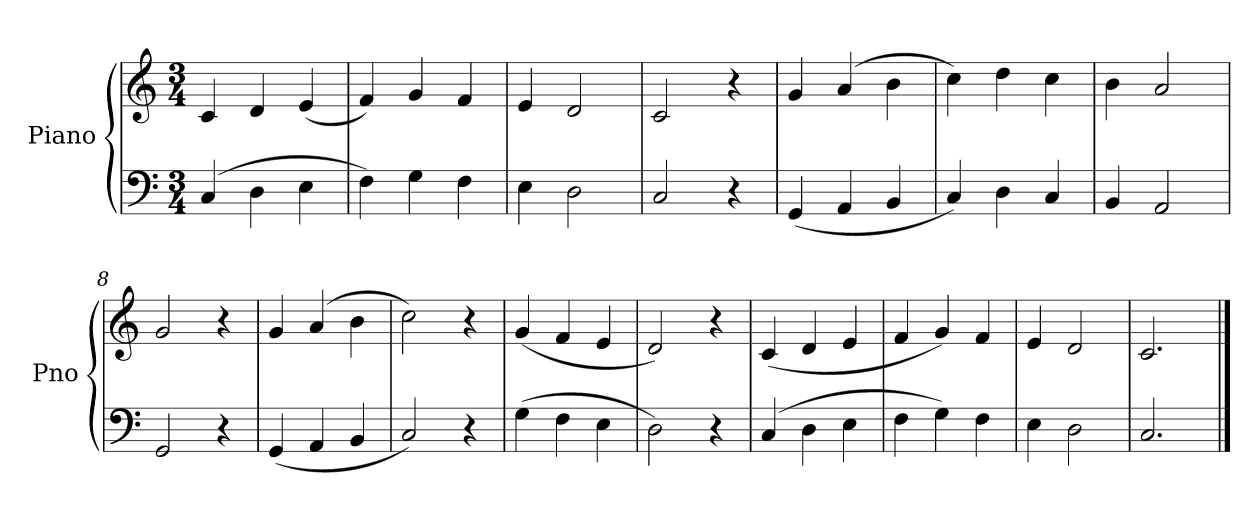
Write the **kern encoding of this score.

**kern	**kern
*part2	*part1
*staff2	*staff1
*I"Piano	*I"Piano
*I'Pno	*I'Pno
*clefF4	*clefG2
*M3/4	*M3/4
*MM96	*MM96
=1	=1
(4C/	4c/
4D\	4d/
4E\	(4e/
=2	=2
4F\)	4f/)
4G\	4g/
4F\	4f/
=3	=3
4E\	4e/
2D\	2d/
=4	=4
2C/	2c/
4r	4r
=5	=5
(4GG/	4g/
4AA/	(4a/
4BB/	4b\
=6	=6
4C/)	4cc\)
4D\	4dd\
4C/	4cc\
=7	=7
4BB/	4b\
2AA/	2a/
=8	=8
2GG/	2g/
4r	4r
!!LO:LB:g=z
=9	=9
(4GG/	4g/
4AA/	(4a/
4BB/	4b\
=10	=10
2C/)	2cc\)
4r	4r
=11	=11
(4G\	(4g/
4F\	4f/
4E\	4e/
=12	=12
2D\)	2d/)
4r	4r
=13	=13
(4C/	(4c/
4D\	4d/
4E\	4e/
=14	=14
4F\	4f/
4G\)	4g/)
4F\	4f/
=15	=15
4E\	4e/
2D\	2d/
=16	=16
2.C/	2.c/
==	==
*-	*-
